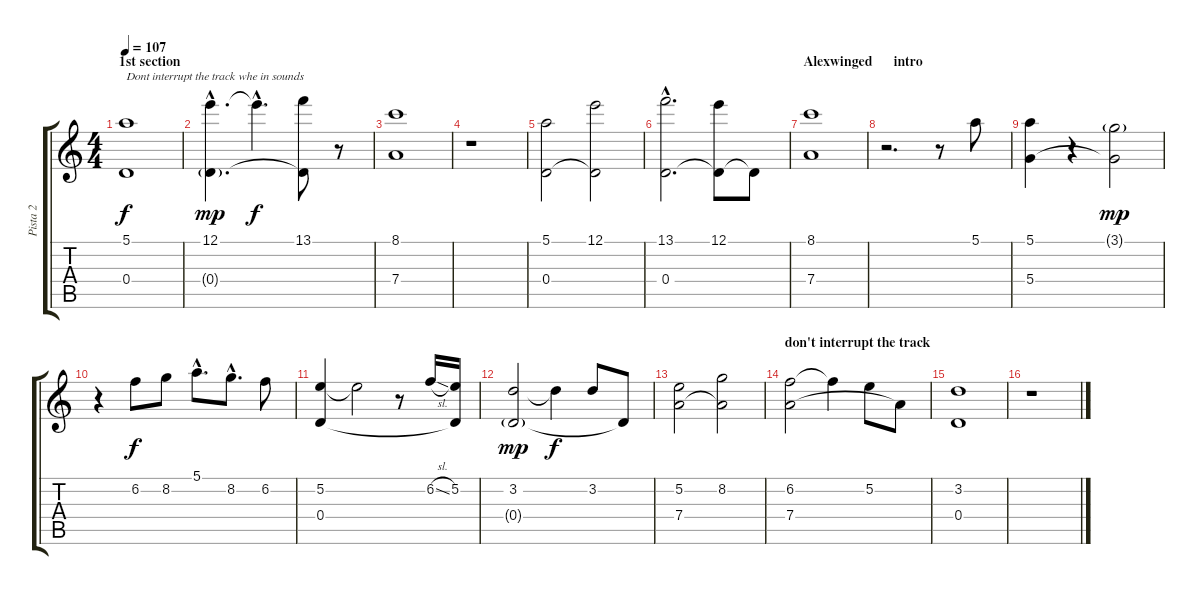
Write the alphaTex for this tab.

\track ("Pista 2" "Pista 2") {instrument acousticguitarsteel}
\staff {score tabs}
\tuning (E4 B3 G3 D3 A2 E2) {hide}
\ts (4 4)
\section ("" "1st section")
\tempo 107
\clef g2
\ks c
(5.1 0.4).1{txt "Dont interrupt the track whe in sounds" dy f instrument acousticguitarsteel} |
(12.1{hac} 0.4{g hac}).4{d dy mp} 12.1{hac t}.4{d dy f} (13.1 0.4{t}).8 r.8 |
(8.1 7.4).1 |
r.1 |
(5.1 0.4).2 (12.1 0.4{t}).2 |
(13.1{hac} 0.4{hac}).2{d} (12.1 0.4{t}).8 0.4{t}.8 |
\section ("" "Alexwinged      intro")
(8.1 7.4).1 |
r.2{d} r.8 5.1.8 |
(5.1 5.4).4 r.4 (3.1{g} 5.4{t}).2{dy mp} |
r.4 6.2.8{dy f} 8.2.8 5.1{hac}.8{d} 8.2{hac}.8{d} 6.2.8 |
(5.2 0.4).4 5.2{t}.2 r.8 6.2{sl}.16 (5.2 0.4{t}).16 |
(3.2 0.4{g}).2{dy mp} 3.2{t}.4{dy f} 3.2.8 0.4{t}.8 |
(5.2 7.4).2 (8.2 7.4{t}).2 |
\section ("" "don't interrupt the track")
(6.2 7.4).2 6.2{t}.4 5.2.8 7.4{t}.8 |
(3.2 0.4).1 |
r.1
